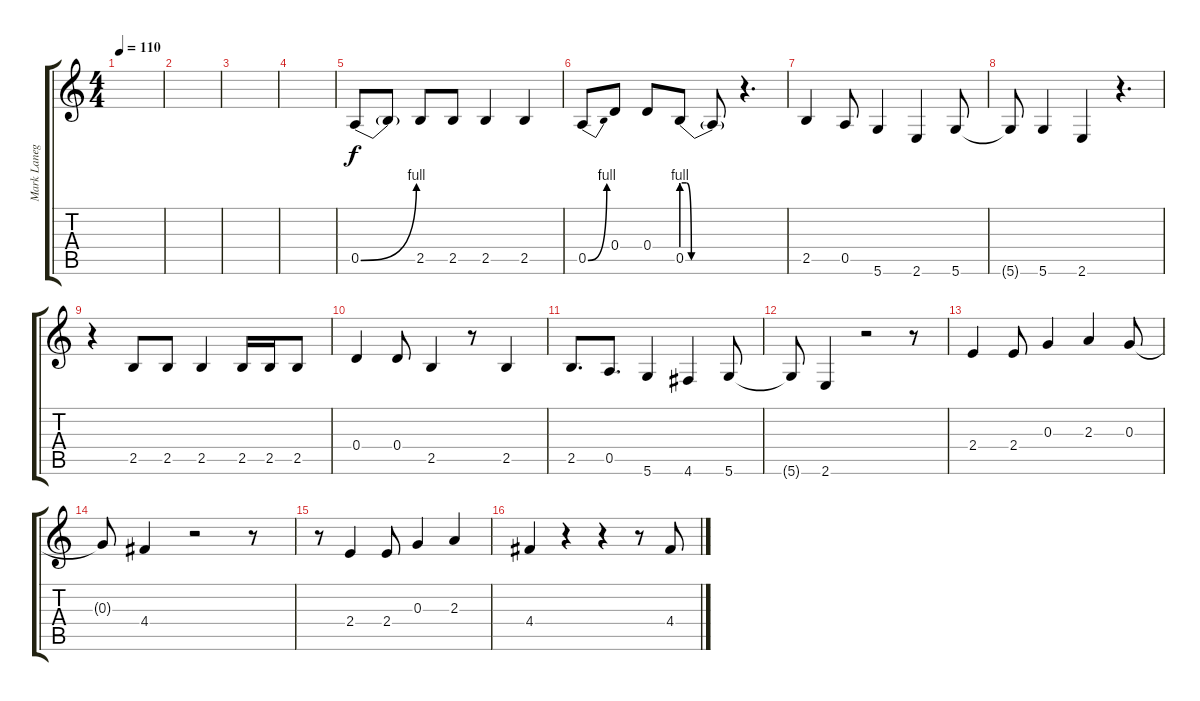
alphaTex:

\track ("Mark Lanegan" "Mark Laneg") {instrument electricguitarmuted}
\staff {score tabs}
\tuning (E4 B3 G3 D3 A2 D2) {hide}
\ts (4 4)
\tempo 110
\clef g2
\ks c
|
|
|
|
0.5{be (bend 0 0 60 4)}.8 0.5{t}.8 2.5.8 2.5.8 2.5.4 2.5.4 |
0.5{be (bend 0 0 60 4)}.8 0.4.8 0.4.8 0.5{be (custom 0 4 5 4 10 0 60 0)}.8 0.5{t}.8 r.4{d} |
2.5.4 0.5.8 5.6.4 2.6.4 5.6.8 |
5.6{t}.8 5.6.4 2.6.4 r.4{d} |
r.4 2.5.8 2.5.8 2.5.4 2.5.16 2.5.16 2.5.8 |
0.4.4 0.4.8 2.5.4 r.8 2.5.4 |
2.5.8{d} 0.5.8{d} 5.6.4 4.6.4 5.6.8 |
5.6{t}.8 2.6.4 r.2 r.8 |
2.4.4 2.4.8 0.3.4 2.3.4 0.3.8 |
0.3{t}.8 4.4.4 r.2 r.8 |
r.8 2.4.4 2.4.8 0.3.4 2.3.4 |
4.4.4 r.4 r.4 r.8 4.4.8
